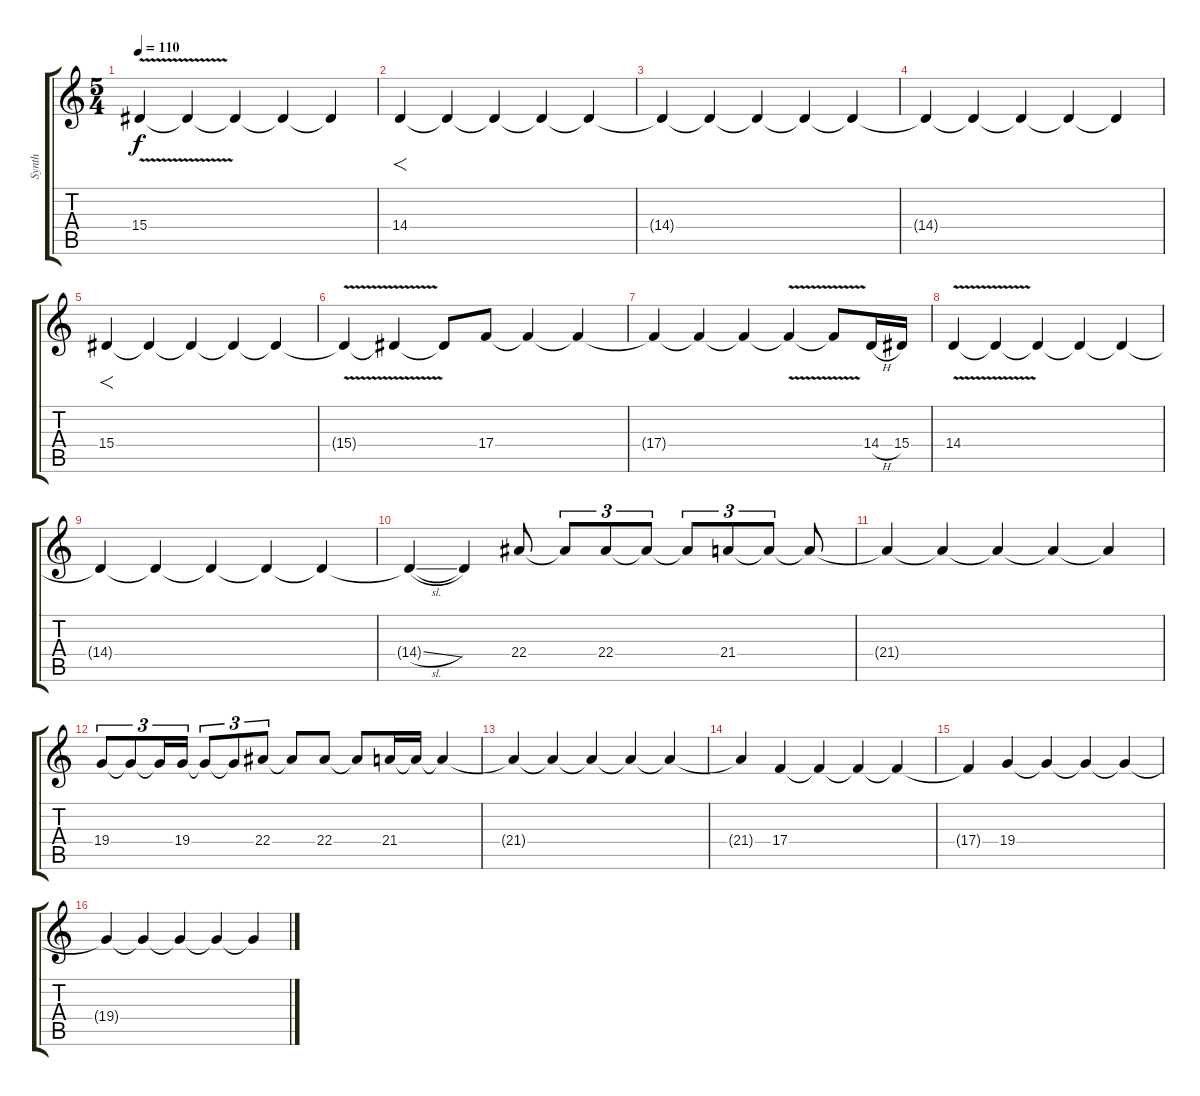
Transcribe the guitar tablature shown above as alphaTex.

\track ("Synth" "Synth") {instrument pad6metallic}
\staff {score tabs}
\tuning (D4 A3 F3 C3 G2 D2) {hide}
\ts (5 4)
\tempo 110
\clef g2
\ks c
15.4{v t}.4{dy f} 15.4{t}.4 15.4{t}.4 15.4{t}.4 15.4{t}.4 |
14.4.4{f} 14.4{t}.4 14.4{t}.4 14.4{t}.4 14.4{t}.4 |
14.4{t}.4 14.4{t}.4 14.4{t}.4 14.4{t}.4 14.4{t}.4 |
14.4{t}.4 14.4{t}.4 14.4{t}.4 14.4{t}.4 14.4{t}.4 |
15.4.4{f} 15.4{t}.4 15.4{t}.4 15.4{t}.4 15.4{t}.4 |
15.4{v t}.4 15.4{t}.4 15.4{t}.8 17.4.8 17.4{t}.4 17.4{t}.4 |
17.4{t}.4 17.4{t}.4 17.4{t}.4 17.4{v t}.4 17.4{t}.8 14.4{h}.16 15.4.16 |
14.4{v}.4 14.4{t}.4 14.4{t}.4 14.4{t}.4 14.4{t}.4 |
14.4{t}.4 14.4{t}.4 14.4{t}.4 14.4{t}.4 14.4{t}.4 |
14.4{sl t}.4 14.4{t}.4 22.4.8 22.4{t}.8{tu (3 2)} 22.4.8{tu (3 2)} 22.4{t}.8{tu (3 2)} 22.4{t}.8{tu (3 2)} 21.4.8{tu (3 2)} 21.4{t}.8{tu (3 2)} 21.4{t}.8 |
21.4{t}.4 21.4{t}.4 21.4{t}.4 21.4{t}.4 21.4{t}.4 |
19.4.8{tu (3 2)} 19.4{t}.8{tu (3 2)} 19.4{t}.16{tu (3 2)} 19.4.16{tu (3 2)} 19.4{t}.8{tu (3 2)} 19.4{t}.8{tu (3 2)} 22.4.8{tu (3 2)} 22.4{t}.8 22.4.8 22.4{t}.8 21.4.16 21.4{t}.16 21.4{t}.4 |
21.4{t}.4 21.4{t}.4 21.4{t}.4 21.4{t}.4 21.4{t}.4 |
21.4{t}.4 17.4.4 17.4{t}.4 17.4{t}.4 17.4{t}.4 |
17.4{t}.4 19.4.4 19.4{t}.4 19.4{t}.4 19.4{t}.4 |
19.4{t}.4 19.4{t}.4 19.4{t}.4 19.4{t}.4 19.4{t}.4
